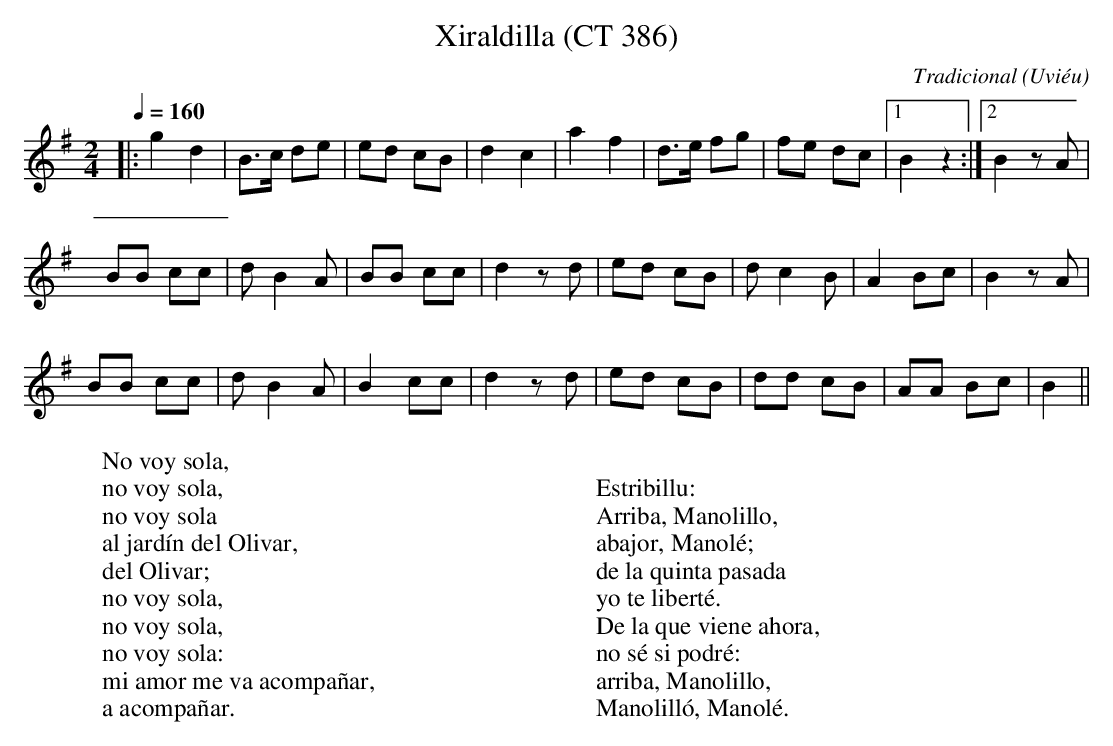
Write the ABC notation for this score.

X:1
T:Xiraldilla (CT 386)
C:Tradicional
O:Uviéu
M:2/4
L:1/8
Q:1/4=160
W:No voy sola,
W:no voy sola,
W:no voy sola
W:al jardín del Olivar,
W:del Olivar;
W:no voy sola,
W:no voy sola,
W:no voy sola:
W:mi amor me va acompañar,
W:a acompañar.
W:
W:
W:Estribillu:
W:Arriba, Manolillo,
W:abajor, Manolé;
W:de la quinta pasada
W:yo te liberté.
W:De la que viene ahora,
W:no sé si podré:
W:arriba, Manolillo,
W:Manolilló, Manolé.
K:G
|: g2 d2|B>c de|ed cB|d2 c2|a2 f2|d>e fg|fe dc|[1 B2 z2 :|[2 B2 zA|
BB cc|d B2 A|BB cc|d2 zd|ed cB|d c2 B|A2 Bc|B2 zA|
BB cc|d B2 A|B2 cc|d2 zd|ed cB|dd cB|AA Bc|B2||
